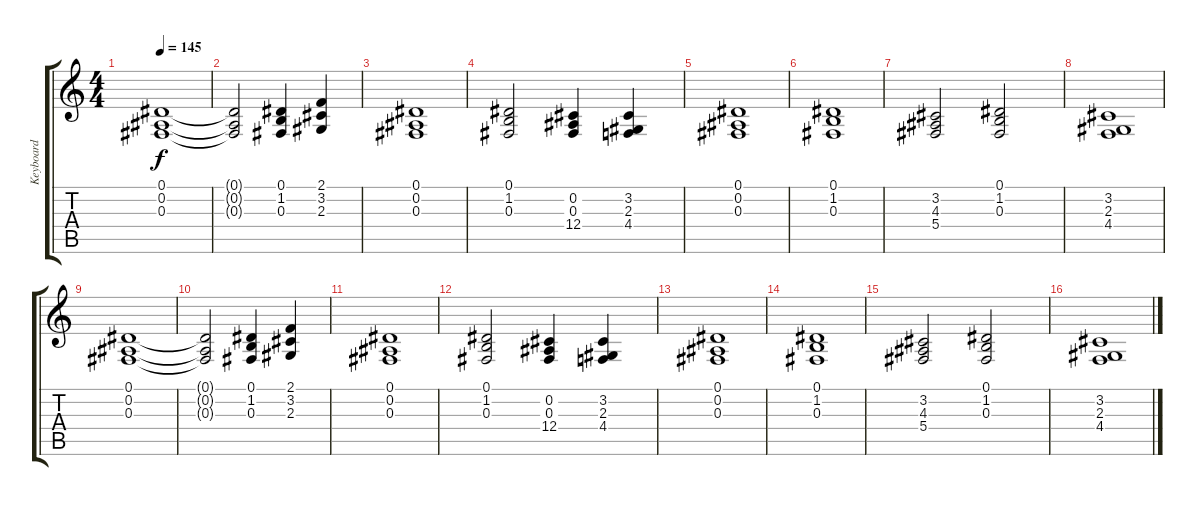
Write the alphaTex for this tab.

\track ("Keyboard" "Keyboard") {instrument synthstrings1}
\staff {score tabs}
\tuning (Eb4 Bb3 Gb3 Db3 Ab2 Eb2) {hide}
\ts (4 4)
\tempo 145
\clef g2
\ks c
(0.1 0.2 0.3).1{dy f instrument synthstrings1} |
(0.1{t} 0.2{t} 0.3{t}).2 (0.1 1.2 0.3).4 (2.1 3.2 2.3).4 |
(0.1 0.2 0.3).1 |
(0.1 1.2 0.3).2 (0.2 0.3 12.4).4 (3.2 2.3 4.4).4 |
(0.1 0.2 0.3).1 |
(0.1 1.2 0.3).1 |
(3.2 4.3 5.4).2 (0.1 1.2 0.3).2 |
(3.2 2.3 4.4).1 |
(0.1 0.2 0.3).1 |
(0.1{t} 0.2{t} 0.3{t}).2 (0.1 1.2 0.3).4 (2.1 3.2 2.3).4 |
(0.1 0.2 0.3).1 |
(0.1 1.2 0.3).2 (0.2 0.3 12.4).4 (3.2 2.3 4.4).4 |
(0.1 0.2 0.3).1 |
(0.1 1.2 0.3).1 |
(3.2 4.3 5.4).2 (0.1 1.2 0.3).2 |
(3.2 2.3 4.4).1
